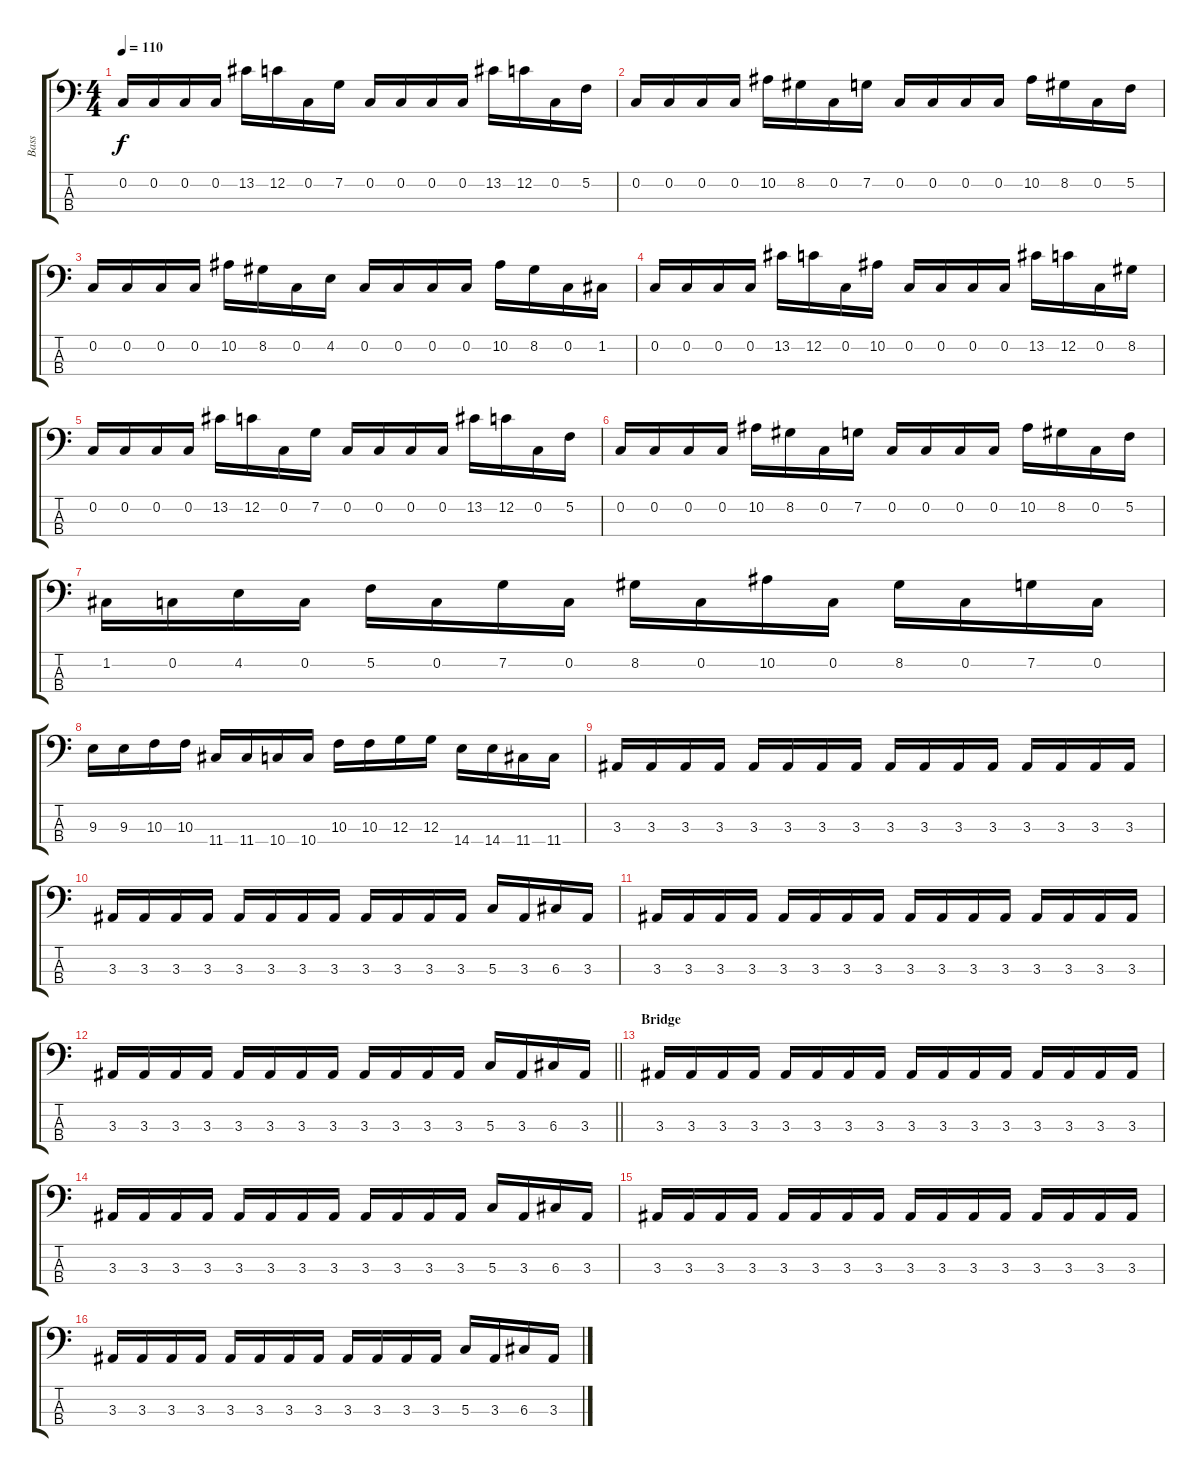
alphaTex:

\track ("Bass" "Bass") {instrument electricbasspick}
\staff {score tabs}
\tuning (F2 C2 G1 D1) {hide}
\ts (4 4)
\tempo 110
\clef f4
\ks c
0.2.16{dy f} 0.2.16 0.2.16 0.2.16 13.2.16 12.2.16 0.2.16 7.2.16 0.2.16 0.2.16 0.2.16 0.2.16 13.2.16 12.2.16 0.2.16 5.2.16 |
0.2.16 0.2.16 0.2.16 0.2.16 10.2.16 8.2.16 0.2.16 7.2.16 0.2.16 0.2.16 0.2.16 0.2.16 10.2.16 8.2.16 0.2.16 5.2.16 |
0.2.16 0.2.16 0.2.16 0.2.16 10.2.16 8.2.16 0.2.16 4.2.16 0.2.16 0.2.16 0.2.16 0.2.16 10.2.16 8.2.16 0.2.16 1.2.16 |
0.2.16 0.2.16 0.2.16 0.2.16 13.2.16 12.2.16 0.2.16 10.2.16 0.2.16 0.2.16 0.2.16 0.2.16 13.2.16 12.2.16 0.2.16 8.2.16 |
0.2.16 0.2.16 0.2.16 0.2.16 13.2.16 12.2.16 0.2.16 7.2.16 0.2.16 0.2.16 0.2.16 0.2.16 13.2.16 12.2.16 0.2.16 5.2.16 |
0.2.16 0.2.16 0.2.16 0.2.16 10.2.16 8.2.16 0.2.16 7.2.16 0.2.16 0.2.16 0.2.16 0.2.16 10.2.16 8.2.16 0.2.16 5.2.16 |
1.2.16 0.2.16 4.2.16 0.2.16 5.2.16 0.2.16 7.2.16 0.2.16 8.2.16 0.2.16 10.2.16 0.2.16 8.2.16 0.2.16 7.2.16 0.2.16 |
9.3.16 9.3.16 10.3.16 10.3.16 11.4.16 11.4.16 10.4.16 10.4.16 10.3.16 10.3.16 12.3.16 12.3.16 14.4.16 14.4.16 11.4.16 11.4.16 |
3.3.16 3.3.16 3.3.16 3.3.16 3.3.16 3.3.16 3.3.16 3.3.16 3.3.16 3.3.16 3.3.16 3.3.16 3.3.16 3.3.16 3.3.16 3.3.16 |
3.3.16 3.3.16 3.3.16 3.3.16 3.3.16 3.3.16 3.3.16 3.3.16 3.3.16 3.3.16 3.3.16 3.3.16 5.3.16 3.3.16 6.3.16 3.3.16 |
3.3.16 3.3.16 3.3.16 3.3.16 3.3.16 3.3.16 3.3.16 3.3.16 3.3.16 3.3.16 3.3.16 3.3.16 3.3.16 3.3.16 3.3.16 3.3.16 |
\barLineRight lightlight
3.3.16 3.3.16 3.3.16 3.3.16 3.3.16 3.3.16 3.3.16 3.3.16 3.3.16 3.3.16 3.3.16 3.3.16 5.3.16 3.3.16 6.3.16 3.3.16 |
\section ("" "Bridge")
3.3.16 3.3.16 3.3.16 3.3.16 3.3.16 3.3.16 3.3.16 3.3.16 3.3.16 3.3.16 3.3.16 3.3.16 3.3.16 3.3.16 3.3.16 3.3.16 |
3.3.16 3.3.16 3.3.16 3.3.16 3.3.16 3.3.16 3.3.16 3.3.16 3.3.16 3.3.16 3.3.16 3.3.16 5.3.16 3.3.16 6.3.16 3.3.16 |
3.3.16 3.3.16 3.3.16 3.3.16 3.3.16 3.3.16 3.3.16 3.3.16 3.3.16 3.3.16 3.3.16 3.3.16 3.3.16 3.3.16 3.3.16 3.3.16 |
3.3.16 3.3.16 3.3.16 3.3.16 3.3.16 3.3.16 3.3.16 3.3.16 3.3.16 3.3.16 3.3.16 3.3.16 5.3.16 3.3.16 6.3.16 3.3.16
